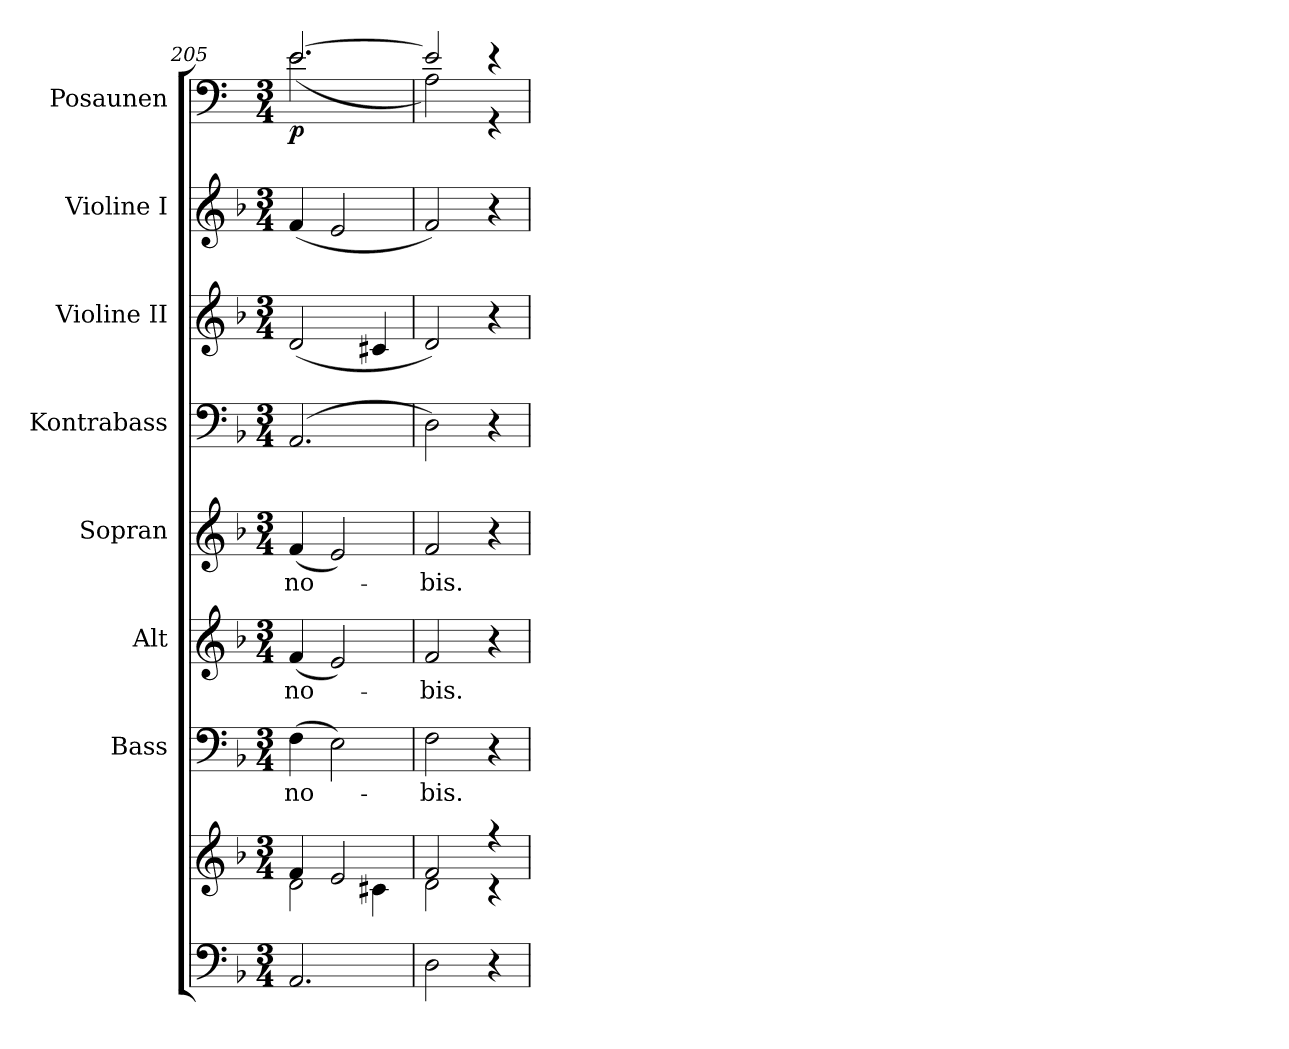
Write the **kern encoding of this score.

**kern	**kern	**kern	**text	**kern	**text	**kern	**text	**kern	**kern	**kern	**kern	**dynam
*part8	*part8	*part7	*part7	*part6	*part6	*part5	*part5	*part4	*part3	*part2	*part1	*part1
*staff9	*staff8	*staff7	*staff7	*staff6	*staff6	*staff5	*staff5	*staff4	*staff3	*staff2	*staff1	*staff1
*	*	*I"Bass	*	*I"Alt	*	*I"Sopran	*	*I"Kontrabass	*I"Violine II	*I"Violine I	*I"Posaunen	*
*	*	*I'B.	*	*I'A.	*	*I'S.	*	*I'Kb.	*I'Vl. II	*I'Vl. I	*I'Pos.	*
!!LO:PB:g=z
*clefF4	*clefG2	*clefF4	*	*clefG2	*	*clefG2	*	*clefF4	*clefG2	*clefG2	*clefF4	*
*	*	*	*	*	*	*	*	*ITrd7c12	*	*	*ITrd4c7	*
*k[b-]	*k[b-]	*k[b-]	*	*k[b-]	*	*k[b-]	*	*k[b-]	*k[b-]	*k[b-]	*k[b-]	*
*F:	*F:	*F:	*	*F:	*	*F:	*	*F:	*F:	*F:	*F:	*
*M3/4	*M3/4	*M3/4	*	*M3/4	*	*M3/4	*	*M3/4	*M3/4	*M3/4	*M3/4	*
=205	=205	=205	=205	=205	=205	=205	=205	=205	=205	=205	=205	=205
*	*^	*	*	*	*	*	*	*	*	*	*	*
!	!	!	!	!LO:LY:b	!	!LO:LY:b	!	!LO:LY:b	!	!	!	!	!LO:DY:b
*	*	*	*	*	*	*	*	*	*	*	*	*^	*
2.AA/	4f/	2d\	(>4F\	no-	(<4f/	no-	(<4f/	no-	(2.AAA/	(<2d/	(<4f/	[>2.A/	(<2.A\	p
.	2e/	.	2E\)	.	2e/)	.	2e/)	.	.	.	2e/	.	.	.
.	.	4c#X\	.	.	.	.	.	.	.	4c#X/	.	.	.	.
=206	=206	=206	=206	=206	=206	=206	=206	=206	=206	=206	=206	=206	=206	=206
!	!	!	!	!LO:LY:b	!	!LO:LY:b	!	!LO:LY:b	!	!	!	!	!	!
2D\	2f/	2d\	2F\	-bis.	2f/	-bis.	2f/	-bis.	2DD\)	2d/)	2f/)	2A/]	2D\)	.
4r	4r	4r	4r	.	4r	.	4r	.	4r	4r	4r	4r	4r	.
*	*v	*v	*	*	*	*	*	*	*	*	*	*v	*v	*
=	=	=	=	=	=	=	=	=	=	=	=	=
*-	*-	*-	*-	*-	*-	*-	*-	*-	*-	*-	*-	*-
